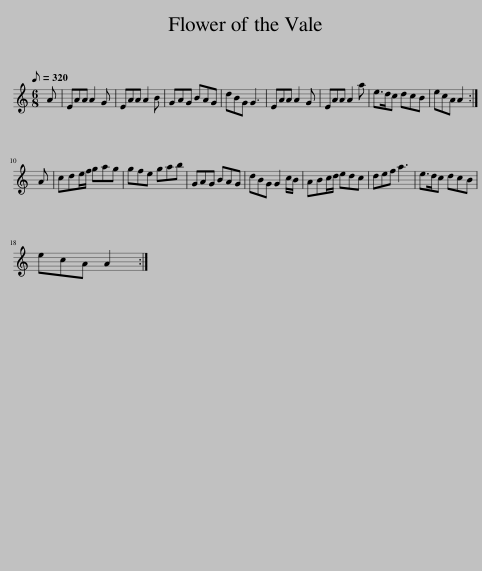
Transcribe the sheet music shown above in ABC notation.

X:1
L:1/8
Q:1/8=320
M:6/8
I:linebreak $
K:C
V:1 treble
V:1
 A | EAA A2 G | EAA A2 B | GAG BAG | dBG G3 | %5
 EAA A2 G | EAA A2 a | e>dc dcB | ecA A2 :|$ A | %10
 cde/f/ gag | gfe gab | GAG BAG | dBG G2 c/B/ | ABc/d/ edc | %15
 def a3 | e>dc dcB |$ ecA A2 :| %18
